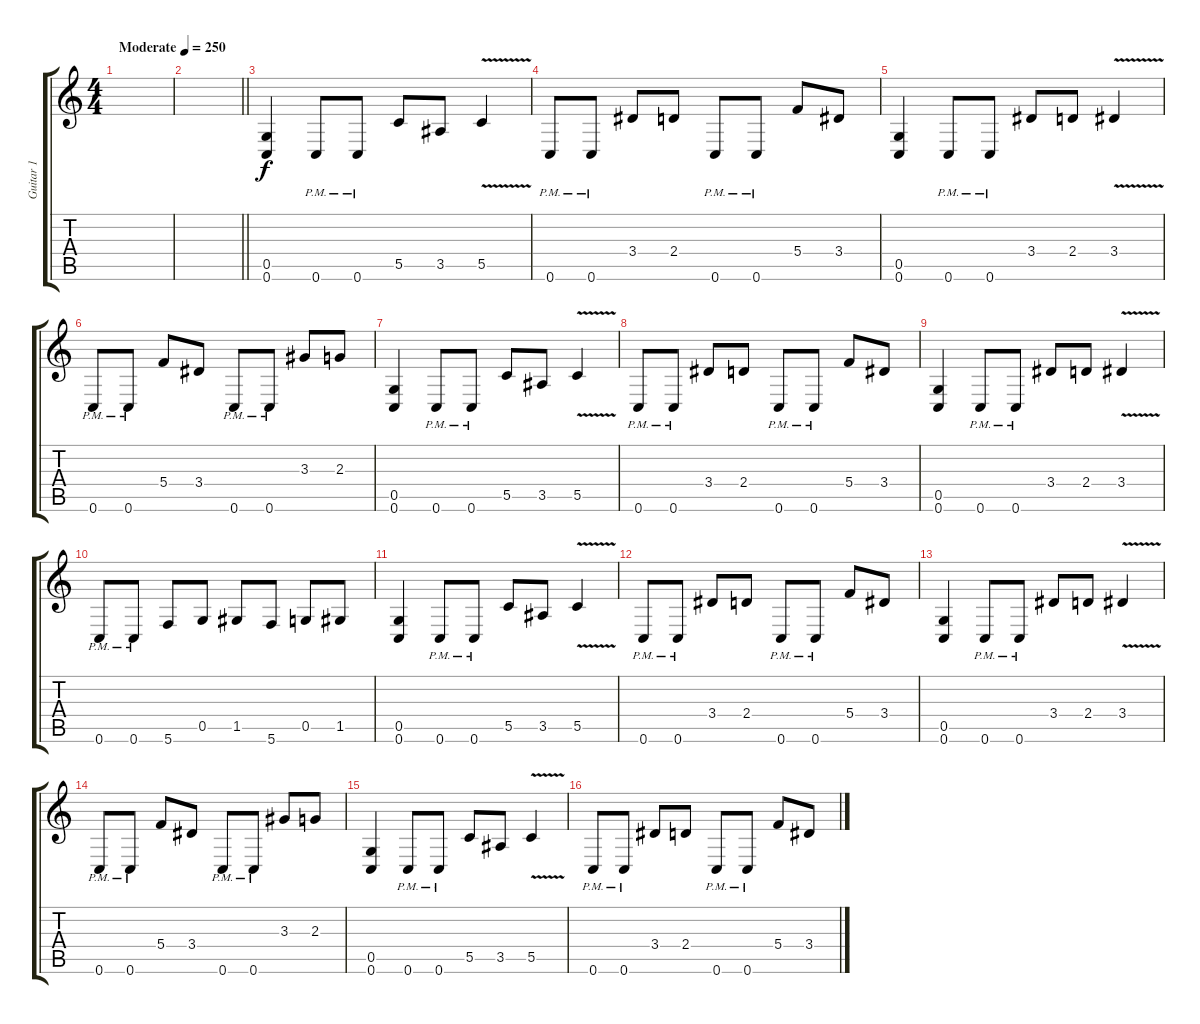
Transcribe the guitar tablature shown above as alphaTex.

\track ("Guitar 1" "Guitar 1") {instrument distortionguitar}
\staff {score tabs}
\tuning (D4 A3 F3 C3 G2 C2) {hide}
\ts (4 4)
\tempo (250 "Moderate")
\clef g2
\ks c
|
\barLineRight lightlight
|
(0.5 0.6).4 0.6{pm}.8 0.6{pm}.8 5.5.8 3.5.8 5.5{v}.4 |
0.6{pm}.8 0.6{pm}.8 3.4.8 2.4.8 0.6{pm}.8 0.6{pm}.8 5.4.8 3.4.8 |
(0.5 0.6).4 0.6{pm}.8 0.6{pm}.8 3.4.8 2.4.8 3.4{v}.4 |
0.6{pm}.8 0.6{pm}.8 5.4.8 3.4.8 0.6{pm}.8 0.6{pm}.8 3.3.8 2.3.8 |
(0.5 0.6).4 0.6{pm}.8 0.6{pm}.8 5.5.8 3.5.8 5.5{v}.4 |
0.6{pm}.8 0.6{pm}.8 3.4.8 2.4.8 0.6{pm}.8 0.6{pm}.8 5.4.8 3.4.8 |
(0.5 0.6).4 0.6{pm}.8 0.6{pm}.8 3.4.8 2.4.8 3.4{v}.4 |
0.6{pm}.8 0.6{pm}.8 5.6.8 0.5.8 1.5.8 5.6.8 0.5.8 1.5.8 |
(0.5 0.6).4 0.6{pm}.8 0.6{pm}.8 5.5.8 3.5.8 5.5{v}.4 |
0.6{pm}.8 0.6{pm}.8 3.4.8 2.4.8 0.6{pm}.8 0.6{pm}.8 5.4.8 3.4.8 |
(0.5 0.6).4 0.6{pm}.8 0.6{pm}.8 3.4.8 2.4.8 3.4{v}.4 |
0.6{pm}.8 0.6{pm}.8 5.4.8 3.4.8 0.6{pm}.8 0.6{pm}.8 3.3.8 2.3.8 |
(0.5 0.6).4 0.6{pm}.8 0.6{pm}.8 5.5.8 3.5.8 5.5{v}.4 |
0.6{pm}.8 0.6{pm}.8 3.4.8 2.4.8 0.6{pm}.8 0.6{pm}.8 5.4.8 3.4.8
